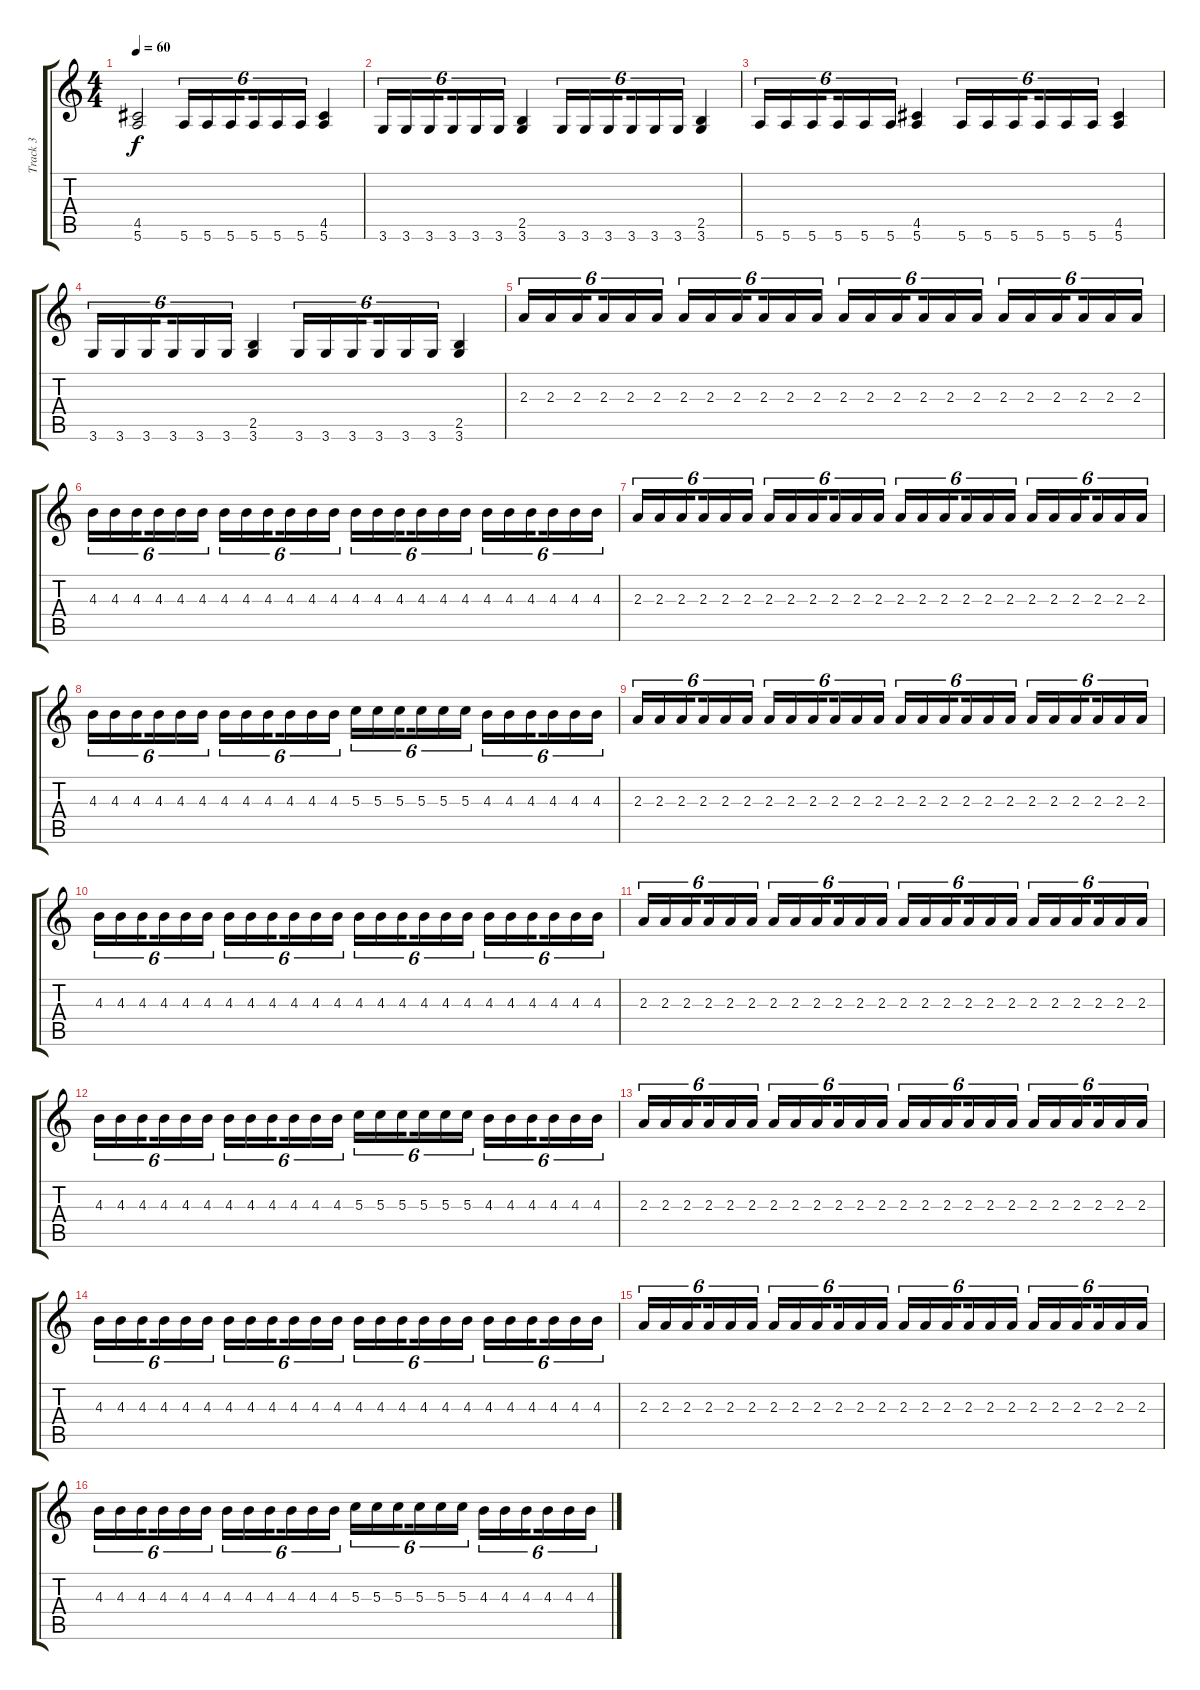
\track ("Track 3" "Track 3") {instrument distortionguitar}
\staff {score tabs}
\tuning (E4 B3 G3 D3 A2 E2) {hide}
\ts (4 4)
\tempo 60
\clef g2
\ks c
(4.5 5.6).2{dy f} 5.6.16{tu (6 4)} 5.6.16{tu (6 4)} 5.6.16{tu (6 4) beam splitsecondary} 5.6.16{tu (6 4)} 5.6.16{tu (6 4)} 5.6.16{tu (6 4)} (4.5 5.6).4 |
3.6.16{tu (6 4)} 3.6.16{tu (6 4)} 3.6.16{tu (6 4) beam splitsecondary} 3.6.16{tu (6 4)} 3.6.16{tu (6 4)} 3.6.16{tu (6 4)} (2.5 3.6).4 3.6.16{tu (6 4)} 3.6.16{tu (6 4)} 3.6.16{tu (6 4) beam splitsecondary} 3.6.16{tu (6 4)} 3.6.16{tu (6 4)} 3.6.16{tu (6 4)} (2.5 3.6).4 |
5.6.16{tu (6 4)} 5.6.16{tu (6 4)} 5.6.16{tu (6 4) beam splitsecondary} 5.6.16{tu (6 4)} 5.6.16{tu (6 4)} 5.6.16{tu (6 4)} (4.5 5.6).4 5.6.16{tu (6 4)} 5.6.16{tu (6 4)} 5.6.16{tu (6 4) beam splitsecondary} 5.6.16{tu (6 4)} 5.6.16{tu (6 4)} 5.6.16{tu (6 4)} (4.5 5.6).4 |
3.6.16{tu (6 4)} 3.6.16{tu (6 4)} 3.6.16{tu (6 4) beam splitsecondary} 3.6.16{tu (6 4)} 3.6.16{tu (6 4)} 3.6.16{tu (6 4)} (2.5 3.6).4 3.6.16{tu (6 4)} 3.6.16{tu (6 4)} 3.6.16{tu (6 4) beam splitsecondary} 3.6.16{tu (6 4)} 3.6.16{tu (6 4)} 3.6.16{tu (6 4)} (2.5 3.6).4 |
2.3.16{tu (6 4)} 2.3.16{tu (6 4)} 2.3.16{tu (6 4) beam splitsecondary} 2.3.16{tu (6 4)} 2.3.16{tu (6 4)} 2.3.16{tu (6 4)} 2.3.16{tu (6 4)} 2.3.16{tu (6 4)} 2.3.16{tu (6 4) beam splitsecondary} 2.3.16{tu (6 4)} 2.3.16{tu (6 4)} 2.3.16{tu (6 4)} 2.3.16{tu (6 4)} 2.3.16{tu (6 4)} 2.3.16{tu (6 4) beam splitsecondary} 2.3.16{tu (6 4)} 2.3.16{tu (6 4)} 2.3.16{tu (6 4)} 2.3.16{tu (6 4)} 2.3.16{tu (6 4)} 2.3.16{tu (6 4) beam splitsecondary} 2.3.16{tu (6 4)} 2.3.16{tu (6 4)} 2.3.16{tu (6 4)} |
4.3.16{tu (6 4)} 4.3.16{tu (6 4)} 4.3.16{tu (6 4) beam splitsecondary} 4.3.16{tu (6 4)} 4.3.16{tu (6 4)} 4.3.16{tu (6 4)} 4.3.16{tu (6 4)} 4.3.16{tu (6 4)} 4.3.16{tu (6 4) beam splitsecondary} 4.3.16{tu (6 4)} 4.3.16{tu (6 4)} 4.3.16{tu (6 4)} 4.3.16{tu (6 4)} 4.3.16{tu (6 4)} 4.3.16{tu (6 4) beam splitsecondary} 4.3.16{tu (6 4)} 4.3.16{tu (6 4)} 4.3.16{tu (6 4)} 4.3.16{tu (6 4)} 4.3.16{tu (6 4)} 4.3.16{tu (6 4) beam splitsecondary} 4.3.16{tu (6 4)} 4.3.16{tu (6 4)} 4.3.16{tu (6 4)} |
2.3.16{tu (6 4)} 2.3.16{tu (6 4)} 2.3.16{tu (6 4) beam splitsecondary} 2.3.16{tu (6 4)} 2.3.16{tu (6 4)} 2.3.16{tu (6 4)} 2.3.16{tu (6 4)} 2.3.16{tu (6 4)} 2.3.16{tu (6 4) beam splitsecondary} 2.3.16{tu (6 4)} 2.3.16{tu (6 4)} 2.3.16{tu (6 4)} 2.3.16{tu (6 4)} 2.3.16{tu (6 4)} 2.3.16{tu (6 4) beam splitsecondary} 2.3.16{tu (6 4)} 2.3.16{tu (6 4)} 2.3.16{tu (6 4)} 2.3.16{tu (6 4)} 2.3.16{tu (6 4)} 2.3.16{tu (6 4) beam splitsecondary} 2.3.16{tu (6 4)} 2.3.16{tu (6 4)} 2.3.16{tu (6 4)} |
4.3.16{tu (6 4)} 4.3.16{tu (6 4)} 4.3.16{tu (6 4) beam splitsecondary} 4.3.16{tu (6 4)} 4.3.16{tu (6 4)} 4.3.16{tu (6 4)} 4.3.16{tu (6 4)} 4.3.16{tu (6 4)} 4.3.16{tu (6 4) beam splitsecondary} 4.3.16{tu (6 4)} 4.3.16{tu (6 4)} 4.3.16{tu (6 4)} 5.3.16{tu (6 4)} 5.3.16{tu (6 4)} 5.3.16{tu (6 4) beam splitsecondary} 5.3.16{tu (6 4)} 5.3.16{tu (6 4)} 5.3.16{tu (6 4)} 4.3.16{tu (6 4)} 4.3.16{tu (6 4)} 4.3.16{tu (6 4) beam splitsecondary} 4.3.16{tu (6 4)} 4.3.16{tu (6 4)} 4.3.16{tu (6 4)} |
2.3.16{tu (6 4)} 2.3.16{tu (6 4)} 2.3.16{tu (6 4) beam splitsecondary} 2.3.16{tu (6 4)} 2.3.16{tu (6 4)} 2.3.16{tu (6 4)} 2.3.16{tu (6 4)} 2.3.16{tu (6 4)} 2.3.16{tu (6 4) beam splitsecondary} 2.3.16{tu (6 4)} 2.3.16{tu (6 4)} 2.3.16{tu (6 4)} 2.3.16{tu (6 4)} 2.3.16{tu (6 4)} 2.3.16{tu (6 4) beam splitsecondary} 2.3.16{tu (6 4)} 2.3.16{tu (6 4)} 2.3.16{tu (6 4)} 2.3.16{tu (6 4)} 2.3.16{tu (6 4)} 2.3.16{tu (6 4) beam splitsecondary} 2.3.16{tu (6 4)} 2.3.16{tu (6 4)} 2.3.16{tu (6 4)} |
4.3.16{tu (6 4)} 4.3.16{tu (6 4)} 4.3.16{tu (6 4) beam splitsecondary} 4.3.16{tu (6 4)} 4.3.16{tu (6 4)} 4.3.16{tu (6 4)} 4.3.16{tu (6 4)} 4.3.16{tu (6 4)} 4.3.16{tu (6 4) beam splitsecondary} 4.3.16{tu (6 4)} 4.3.16{tu (6 4)} 4.3.16{tu (6 4)} 4.3.16{tu (6 4)} 4.3.16{tu (6 4)} 4.3.16{tu (6 4) beam splitsecondary} 4.3.16{tu (6 4)} 4.3.16{tu (6 4)} 4.3.16{tu (6 4)} 4.3.16{tu (6 4)} 4.3.16{tu (6 4)} 4.3.16{tu (6 4) beam splitsecondary} 4.3.16{tu (6 4)} 4.3.16{tu (6 4)} 4.3.16{tu (6 4)} |
2.3.16{tu (6 4)} 2.3.16{tu (6 4)} 2.3.16{tu (6 4) beam splitsecondary} 2.3.16{tu (6 4)} 2.3.16{tu (6 4)} 2.3.16{tu (6 4)} 2.3.16{tu (6 4)} 2.3.16{tu (6 4)} 2.3.16{tu (6 4) beam splitsecondary} 2.3.16{tu (6 4)} 2.3.16{tu (6 4)} 2.3.16{tu (6 4)} 2.3.16{tu (6 4)} 2.3.16{tu (6 4)} 2.3.16{tu (6 4) beam splitsecondary} 2.3.16{tu (6 4)} 2.3.16{tu (6 4)} 2.3.16{tu (6 4)} 2.3.16{tu (6 4)} 2.3.16{tu (6 4)} 2.3.16{tu (6 4) beam splitsecondary} 2.3.16{tu (6 4)} 2.3.16{tu (6 4)} 2.3.16{tu (6 4)} |
4.3.16{tu (6 4)} 4.3.16{tu (6 4)} 4.3.16{tu (6 4) beam splitsecondary} 4.3.16{tu (6 4)} 4.3.16{tu (6 4)} 4.3.16{tu (6 4)} 4.3.16{tu (6 4)} 4.3.16{tu (6 4)} 4.3.16{tu (6 4) beam splitsecondary} 4.3.16{tu (6 4)} 4.3.16{tu (6 4)} 4.3.16{tu (6 4)} 5.3.16{tu (6 4)} 5.3.16{tu (6 4)} 5.3.16{tu (6 4) beam splitsecondary} 5.3.16{tu (6 4)} 5.3.16{tu (6 4)} 5.3.16{tu (6 4)} 4.3.16{tu (6 4)} 4.3.16{tu (6 4)} 4.3.16{tu (6 4) beam splitsecondary} 4.3.16{tu (6 4)} 4.3.16{tu (6 4)} 4.3.16{tu (6 4)} |
2.3.16{tu (6 4)} 2.3.16{tu (6 4)} 2.3.16{tu (6 4) beam splitsecondary} 2.3.16{tu (6 4)} 2.3.16{tu (6 4)} 2.3.16{tu (6 4)} 2.3.16{tu (6 4)} 2.3.16{tu (6 4)} 2.3.16{tu (6 4) beam splitsecondary} 2.3.16{tu (6 4)} 2.3.16{tu (6 4)} 2.3.16{tu (6 4)} 2.3.16{tu (6 4)} 2.3.16{tu (6 4)} 2.3.16{tu (6 4) beam splitsecondary} 2.3.16{tu (6 4)} 2.3.16{tu (6 4)} 2.3.16{tu (6 4)} 2.3.16{tu (6 4)} 2.3.16{tu (6 4)} 2.3.16{tu (6 4) beam splitsecondary} 2.3.16{tu (6 4)} 2.3.16{tu (6 4)} 2.3.16{tu (6 4)} |
4.3.16{tu (6 4)} 4.3.16{tu (6 4)} 4.3.16{tu (6 4) beam splitsecondary} 4.3.16{tu (6 4)} 4.3.16{tu (6 4)} 4.3.16{tu (6 4)} 4.3.16{tu (6 4)} 4.3.16{tu (6 4)} 4.3.16{tu (6 4) beam splitsecondary} 4.3.16{tu (6 4)} 4.3.16{tu (6 4)} 4.3.16{tu (6 4)} 4.3.16{tu (6 4)} 4.3.16{tu (6 4)} 4.3.16{tu (6 4) beam splitsecondary} 4.3.16{tu (6 4)} 4.3.16{tu (6 4)} 4.3.16{tu (6 4)} 4.3.16{tu (6 4)} 4.3.16{tu (6 4)} 4.3.16{tu (6 4) beam splitsecondary} 4.3.16{tu (6 4)} 4.3.16{tu (6 4)} 4.3.16{tu (6 4)} |
2.3.16{tu (6 4)} 2.3.16{tu (6 4)} 2.3.16{tu (6 4) beam splitsecondary} 2.3.16{tu (6 4)} 2.3.16{tu (6 4)} 2.3.16{tu (6 4)} 2.3.16{tu (6 4)} 2.3.16{tu (6 4)} 2.3.16{tu (6 4) beam splitsecondary} 2.3.16{tu (6 4)} 2.3.16{tu (6 4)} 2.3.16{tu (6 4)} 2.3.16{tu (6 4)} 2.3.16{tu (6 4)} 2.3.16{tu (6 4) beam splitsecondary} 2.3.16{tu (6 4)} 2.3.16{tu (6 4)} 2.3.16{tu (6 4)} 2.3.16{tu (6 4)} 2.3.16{tu (6 4)} 2.3.16{tu (6 4) beam splitsecondary} 2.3.16{tu (6 4)} 2.3.16{tu (6 4)} 2.3.16{tu (6 4)} |
4.3.16{tu (6 4)} 4.3.16{tu (6 4)} 4.3.16{tu (6 4) beam splitsecondary} 4.3.16{tu (6 4)} 4.3.16{tu (6 4)} 4.3.16{tu (6 4)} 4.3.16{tu (6 4)} 4.3.16{tu (6 4)} 4.3.16{tu (6 4) beam splitsecondary} 4.3.16{tu (6 4)} 4.3.16{tu (6 4)} 4.3.16{tu (6 4)} 5.3.16{tu (6 4)} 5.3.16{tu (6 4)} 5.3.16{tu (6 4) beam splitsecondary} 5.3.16{tu (6 4)} 5.3.16{tu (6 4)} 5.3.16{tu (6 4)} 4.3.16{tu (6 4)} 4.3.16{tu (6 4)} 4.3.16{tu (6 4) beam splitsecondary} 4.3.16{tu (6 4)} 4.3.16{tu (6 4)} 4.3.16{tu (6 4)}
